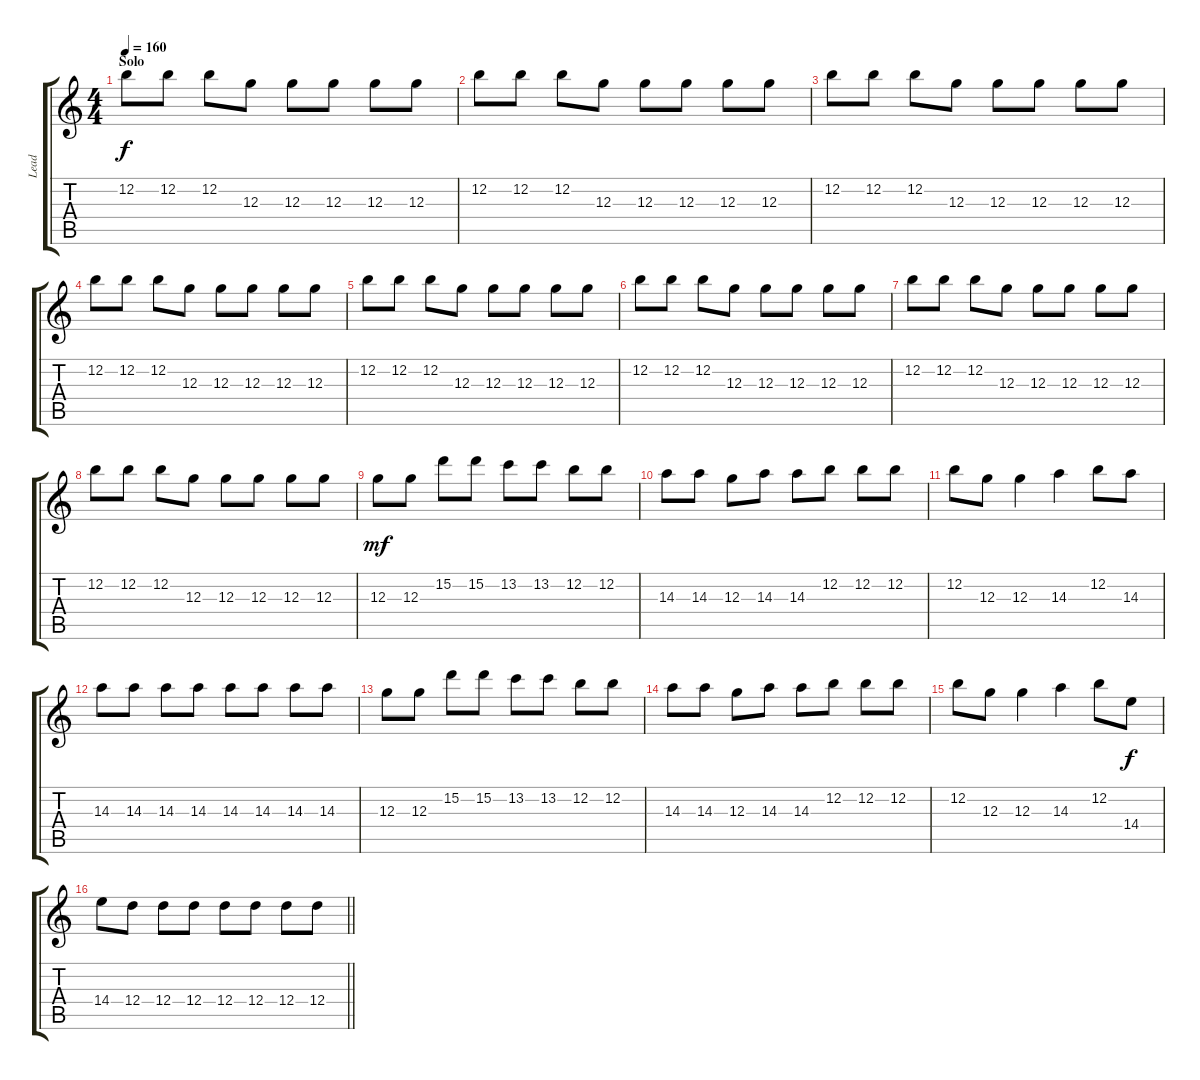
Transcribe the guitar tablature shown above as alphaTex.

\track ("Lead" "Lead") {instrument distortionguitar}
\staff {score tabs}
\tuning (E4 B3 G3 D3 A2 E2) {hide}
\ts (4 4)
\section ("" "Solo")
\tempo 160
\clef g2
\ks c
12.2.8{dy f} 12.2.8 12.2.8 12.3.8 12.3.8 12.3.8 12.3.8 12.3.8 |
12.2.8 12.2.8 12.2.8 12.3.8 12.3.8 12.3.8 12.3.8 12.3.8 |
12.2.8 12.2.8 12.2.8 12.3.8 12.3.8 12.3.8 12.3.8 12.3.8 |
12.2.8 12.2.8 12.2.8 12.3.8 12.3.8 12.3.8 12.3.8 12.3.8 |
12.2.8 12.2.8 12.2.8 12.3.8 12.3.8 12.3.8 12.3.8 12.3.8 |
12.2.8 12.2.8 12.2.8 12.3.8 12.3.8 12.3.8 12.3.8 12.3.8 |
12.2.8 12.2.8 12.2.8 12.3.8 12.3.8 12.3.8 12.3.8 12.3.8 |
12.2.8 12.2.8 12.2.8 12.3.8 12.3.8 12.3.8 12.3.8 12.3.8 |
12.3.8{dy mf} 12.3.8 15.2.8 15.2.8 13.2.8 13.2.8 12.2.8 12.2.8 |
14.3.8 14.3.8 12.3.8 14.3.8 14.3.8 12.2.8 12.2.8 12.2.8 |
12.2.8 12.3.8 12.3.4 14.3.4 12.2.8 14.3.8 |
14.3.8 14.3.8 14.3.8 14.3.8 14.3.8 14.3.8 14.3.8 14.3.8 |
12.3.8 12.3.8 15.2.8 15.2.8 13.2.8 13.2.8 12.2.8 12.2.8 |
14.3.8 14.3.8 12.3.8 14.3.8 14.3.8 12.2.8 12.2.8 12.2.8 |
12.2.8 12.3.8 12.3.4 14.3.4 12.2.8 14.4.8{dy f} |
\barLineRight lightlight
14.4.8 12.4.8 12.4.8 12.4.8 12.4.8 12.4.8 12.4.8 12.4.8
